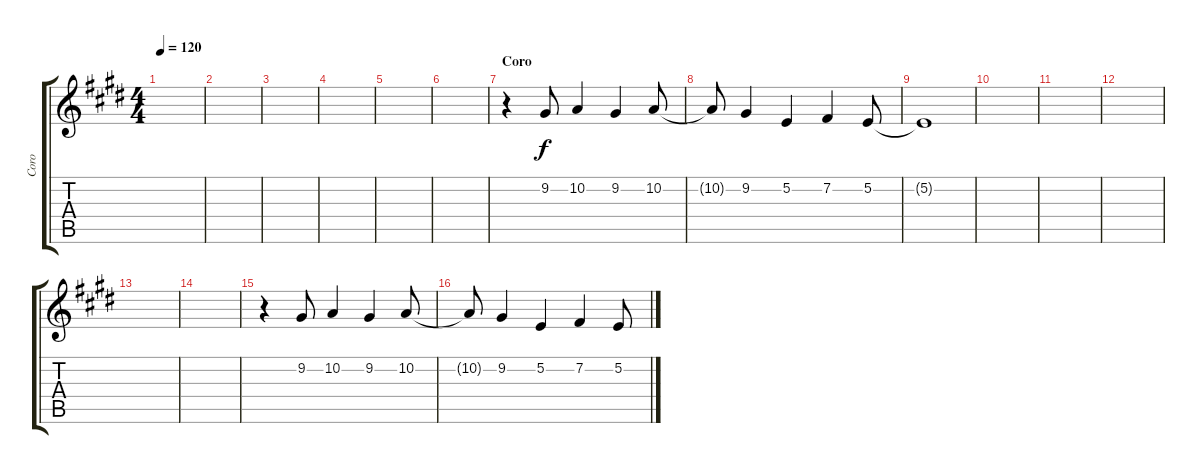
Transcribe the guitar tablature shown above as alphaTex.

\track ("Coro" "Coro") {instrument synthvoice}
\staff {score tabs}
\tuning (E4 B3 G3 D3 A2 E2) {hide}
\ts (4 4)
\tempo 120
\clef g2
\ks e
|
|
|
|
|
|
\section ("" "Coro")
r.4 9.2.8{dy f} 10.2.4 9.2.4 10.2.8 |
10.2{t}.8 9.2.4 5.2.4 7.2.4 5.2.8 |
5.2{t}.1 |
|
|
|
|
|
r.4 9.2.8 10.2.4 9.2.4 10.2.8 |
10.2{t}.8 9.2.4 5.2.4 7.2.4 5.2.8
